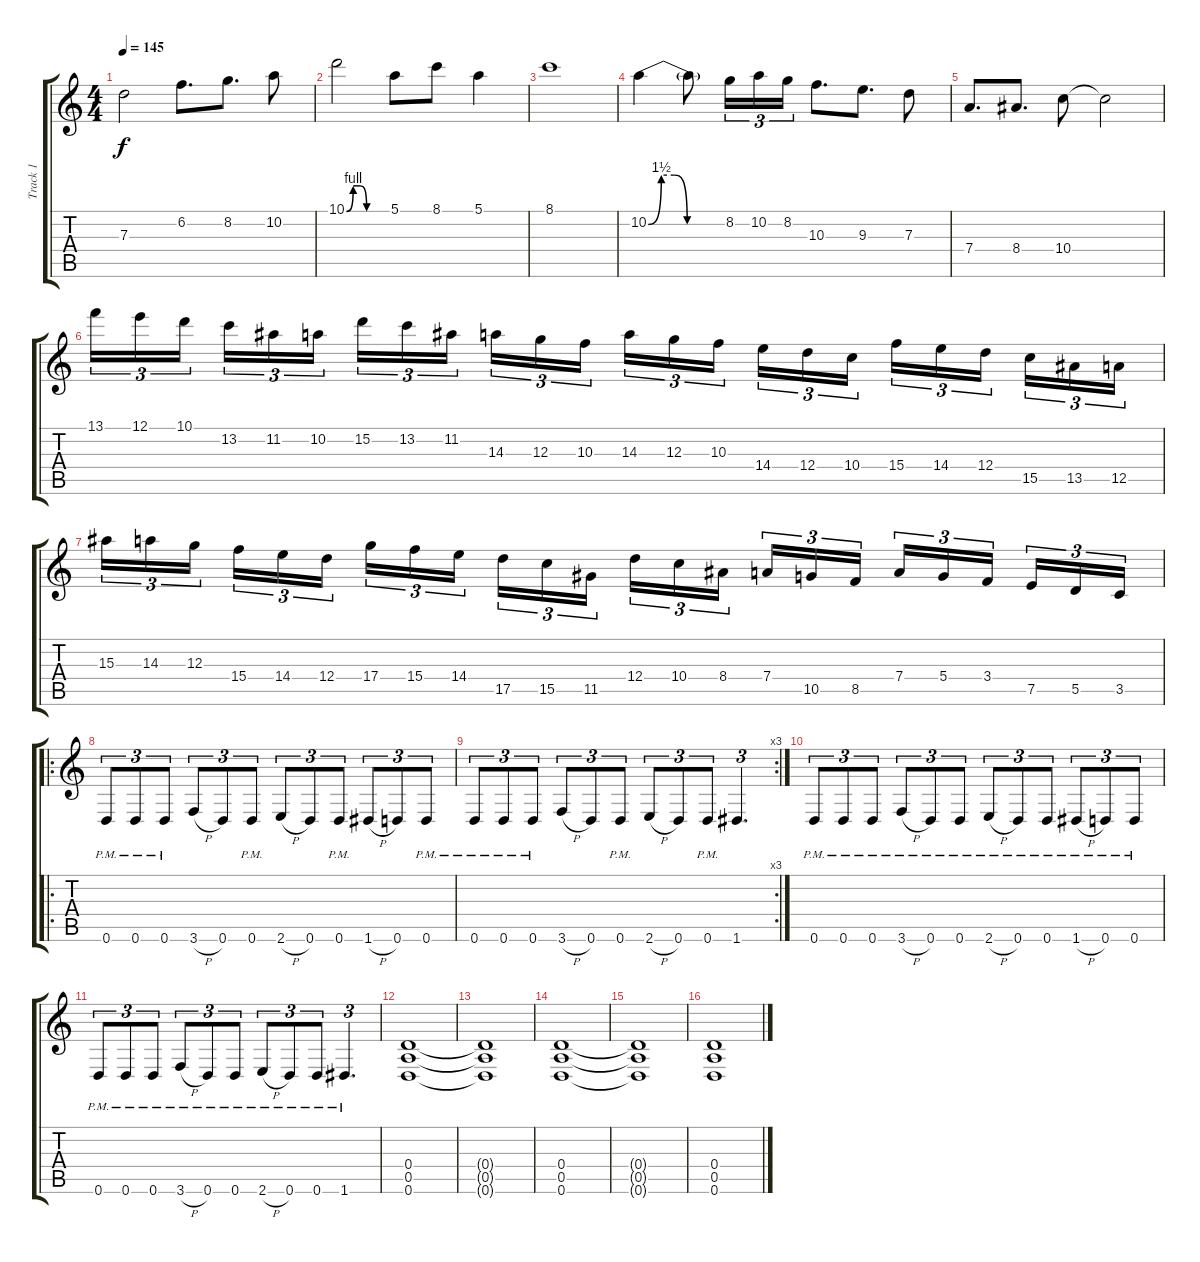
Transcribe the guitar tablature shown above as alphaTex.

\track ("Track 1" "Track 1") {instrument overdrivenguitar}
\staff {score tabs}
\tuning (E4 B3 G3 D3 A2 D2) {hide}
\ts (4 4)
\tempo 145
\clef g2
\ks c
7.3{t}.2{dy f} 6.2.8{d} 8.2.8{d} 10.2.8 |
10.1{be (custom 0 0 10 4 20 4 30 0 60 0)}.2 5.1.8 8.1.8 5.1.4 |
8.1.1 |
10.2{be (custom 0 0 10 6 20 6 30 0 60 0)}.4 10.2{t}.8 8.2.16{tu (3 2)} 10.2.16{tu (3 2)} 8.2.16{tu (3 2)} 10.3.8{d} 9.3.8{d} 7.3.8 |
7.4.8{d} 8.4.8{d} 10.4.8 10.4{t}.2 |
13.1.16{tu (3 2)} 12.1.16{tu (3 2)} 10.1.16{tu (3 2) beam splitsecondary} 13.2.16{tu (3 2)} 11.2.16{tu (3 2)} 10.2.16{tu (3 2)} 15.2.16{tu (3 2)} 13.2.16{tu (3 2)} 11.2.16{tu (3 2) beam splitsecondary} 14.3.16{tu (3 2)} 12.3.16{tu (3 2)} 10.3.16{tu (3 2)} 14.3.16{tu (3 2)} 12.3.16{tu (3 2)} 10.3.16{tu (3 2) beam splitsecondary} 14.4.16{tu (3 2)} 12.4.16{tu (3 2)} 10.4.16{tu (3 2)} 15.4.16{tu (3 2)} 14.4.16{tu (3 2)} 12.4.16{tu (3 2) beam splitsecondary} 15.5.16{tu (3 2)} 13.5.16{tu (3 2)} 12.5.16{tu (3 2)} |
15.3.16{tu (3 2)} 14.3.16{tu (3 2)} 12.3.16{tu (3 2) beam splitsecondary} 15.4.16{tu (3 2)} 14.4.16{tu (3 2)} 12.4.16{tu (3 2)} 17.4.16{tu (3 2)} 15.4.16{tu (3 2)} 14.4.16{tu (3 2) beam splitsecondary} 17.5.16{tu (3 2)} 15.5.16{tu (3 2)} 11.5.16{tu (3 2)} 12.4.16{tu (3 2)} 10.4.16{tu (3 2)} 8.4.16{tu (3 2) beam splitsecondary} 7.4.16{tu (3 2)} 10.5.16{tu (3 2)} 8.5.16{tu (3 2)} 7.4.16{tu (3 2)} 5.4.16{tu (3 2)} 3.4.16{tu (3 2) beam splitsecondary} 7.5.16{tu (3 2)} 5.5.16{tu (3 2)} 3.5.16{tu (3 2)} |
\ro
0.6{pm}.8{tu (3 2)} 0.6{pm}.8{tu (3 2)} 0.6{pm}.8{tu (3 2)} 3.6{h}.8{tu (3 2)} 0.6.8{tu (3 2)} 0.6{pm}.8{tu (3 2)} 2.6{h}.8{tu (3 2)} 0.6.8{tu (3 2)} 0.6{pm}.8{tu (3 2)} 1.6{h}.8{tu (3 2)} 0.6.8{tu (3 2)} 0.6{pm}.8{tu (3 2)} |
\rc 3
0.6{pm}.8{tu (3 2)} 0.6{pm}.8{tu (3 2)} 0.6{pm}.8{tu (3 2)} 3.6{h}.8{tu (3 2)} 0.6.8{tu (3 2)} 0.6{pm}.8{tu (3 2)} 2.6{h}.8{tu (3 2)} 0.6.8{tu (3 2)} 0.6{pm}.8{tu (3 2)} 1.6.4{d tu (3 2)} |
0.6{pm}.8{tu (3 2)} 0.6{pm}.8{tu (3 2)} 0.6{pm}.8{tu (3 2)} 3.6{h pm}.8{tu (3 2)} 0.6{pm}.8{tu (3 2)} 0.6{pm}.8{tu (3 2)} 2.6{h pm}.8{tu (3 2)} 0.6{pm}.8{tu (3 2)} 0.6{pm}.8{tu (3 2)} 1.6{h pm}.8{tu (3 2)} 0.6{pm}.8{tu (3 2)} 0.6{pm}.8{tu (3 2)} |
0.6{pm}.8{tu (3 2)} 0.6{pm}.8{tu (3 2)} 0.6{pm}.8{tu (3 2)} 3.6{h pm}.8{tu (3 2)} 0.6{pm}.8{tu (3 2)} 0.6{pm}.8{tu (3 2)} 2.6{h pm}.8{tu (3 2)} 0.6{pm}.8{tu (3 2)} 0.6{pm}.8{tu (3 2)} 1.6{pm}.4{d tu (3 2)} |
(0.4 0.5 0.6).1 |
(0.4{t} 0.5{t} 0.6{t}).1 |
(0.4 0.5 0.6).1 |
(0.4{t} 0.5{t} 0.6{t}).1 |
(0.4 0.5 0.6).1
